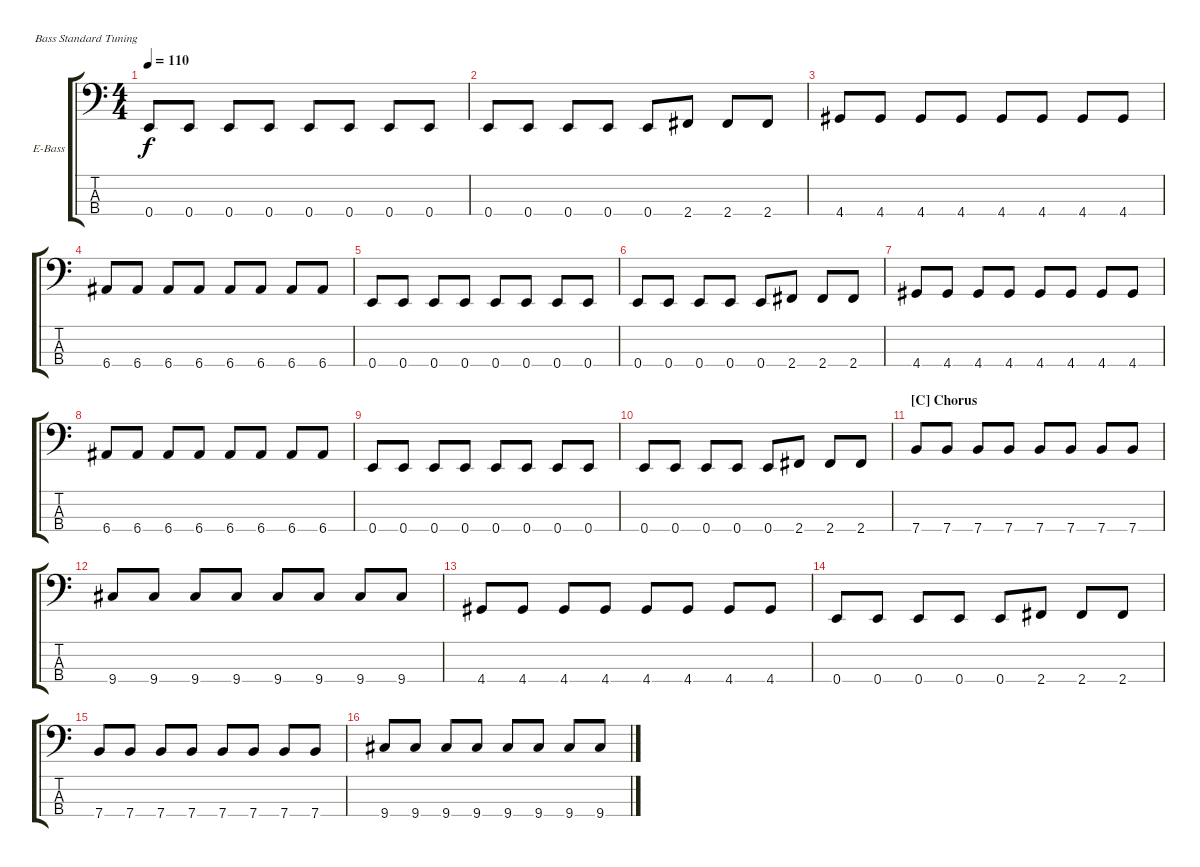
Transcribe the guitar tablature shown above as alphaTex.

\bracketExtendMode groupsimilarinstruments
\firstSystemTrackNameOrientation horizontal
\otherSystemsTrackNameOrientation horizontal
\track ("Electric Bass" "E-Bass") {instrument electricbassfinger}
\staff {score tabs}
\tuning (G2 D2 A1 E1)
\ts (4 4)
\tempo 110
\clef f4
\ks c
0.4.8{dy f} 0.4.8 0.4.8 0.4.8 0.4.8 0.4.8 0.4.8 0.4.8 |
0.4.8 0.4.8 0.4.8 0.4.8 0.4.8 2.4.8 2.4.8 2.4.8 |
4.4.8 4.4.8 4.4.8 4.4.8 4.4.8 4.4.8 4.4.8 4.4.8 |
6.4.8 6.4.8 6.4.8 6.4.8 6.4.8 6.4.8 6.4.8 6.4.8 |
0.4.8 0.4.8 0.4.8 0.4.8 0.4.8 0.4.8 0.4.8 0.4.8 |
0.4.8 0.4.8 0.4.8 0.4.8 0.4.8 2.4.8 2.4.8 2.4.8 |
4.4.8 4.4.8 4.4.8 4.4.8 4.4.8 4.4.8 4.4.8 4.4.8 |
6.4.8 6.4.8 6.4.8 6.4.8 6.4.8 6.4.8 6.4.8 6.4.8 |
0.4.8 0.4.8 0.4.8 0.4.8 0.4.8 0.4.8 0.4.8 0.4.8 |
0.4.8 0.4.8 0.4.8 0.4.8 0.4.8 2.4.8 2.4.8 2.4.8 |
\section ("C" "Chorus")
7.4.8 7.4.8 7.4.8 7.4.8 7.4.8 7.4.8 7.4.8 7.4.8 |
9.4.8 9.4.8 9.4.8 9.4.8 9.4.8 9.4.8 9.4.8 9.4.8 |
4.4.8 4.4.8 4.4.8 4.4.8 4.4.8 4.4.8 4.4.8 4.4.8 |
0.4.8 0.4.8 0.4.8 0.4.8 0.4.8 2.4.8 2.4.8 2.4.8 |
7.4.8 7.4.8 7.4.8 7.4.8 7.4.8 7.4.8 7.4.8 7.4.8 |
9.4.8 9.4.8 9.4.8 9.4.8 9.4.8 9.4.8 9.4.8 9.4.8
